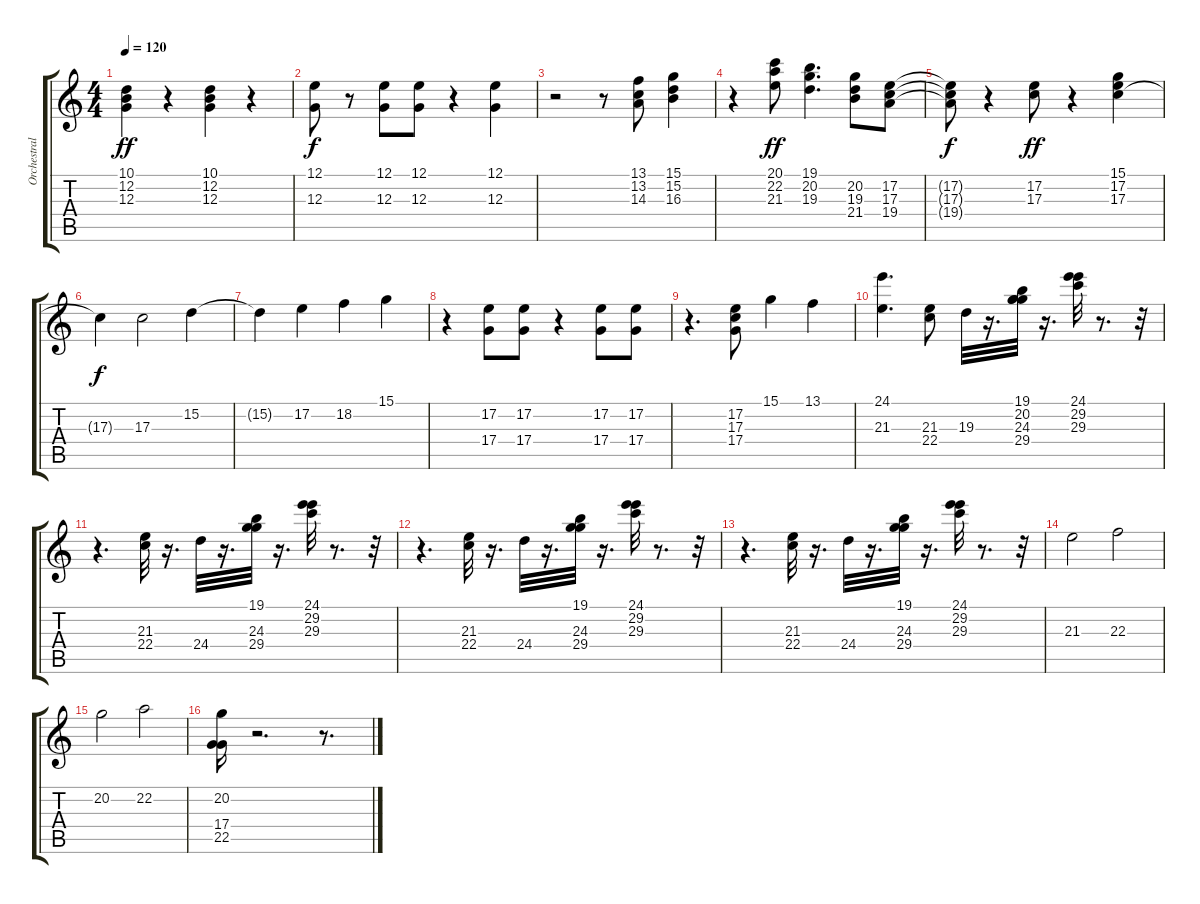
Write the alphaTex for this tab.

\track ("Orchestral part" "Orchestral") {instrument synthstrings1}
\staff {score tabs}
\tuning (E4 B3 G3 D3 A2 E2) {hide}
\ts (4 4)
\tempo 120
\clef g2
\ks c
(10.1 12.2 12.3).4{dy ff} r.4 (10.1 12.2 12.3).4 r.4 |
(12.1 12.3).8{dy f} r.8 (12.1 12.3).8 (12.1 12.3).8 r.4 (12.1 12.3).4 |
r.2 r.8 (13.1 13.2 14.3).8 (15.1 15.2 16.3).4 |
r.4 (20.1 22.2 21.3).8{dy ff} (19.1 20.2 19.3).4{d} (20.2 19.3 21.4).8 (17.2 17.3 19.4).8 |
(17.2{t} 17.3{t} 19.4{t}).8{dy f} r.4 (17.2 17.3).8{dy ff} r.4 (15.1 17.2 17.3).4 |
17.3{t}.4{dy f} 17.3.2 15.2.4 |
15.2{t}.4 17.2.4 18.2.4 15.1.4 |
r.4 (17.2 17.4).8 (17.2 17.4).8 r.4 (17.2 17.4).8 (17.2 17.4).8 |
r.4{d} (17.2 17.3 17.4).8 15.1.4 13.1.4 |
(24.1 21.3).4{d} (21.3 22.4).8 19.3.32 r.16{d} (19.1 20.2 24.3 29.4).32 r.16{d} (24.1 29.2 29.3).32 r.8{d} r.32 |
r.4{d} (21.3 22.4).32 r.16{d} 24.4.32 r.16{d} (19.1 24.3 29.4).32 r.16{d} (24.1 29.2 29.3).32 r.8{d} r.32 |
r.4{d} (21.3 22.4).32 r.16{d} 24.4.32 r.16{d} (19.1 24.3 29.4).32 r.16{d} (24.1 29.2 29.3).32 r.8{d} r.32 |
r.4{d} (21.3 22.4).32 r.16{d} 24.4.32 r.16{d} (19.1 24.3 29.4).32 r.16{d} (24.1 29.2 29.3).32 r.8{d} r.32 |
21.3.2 22.3.2 |
20.2.2 22.2.2 |
(20.2 17.4 22.5).16 r.2{d} r.8{d}
